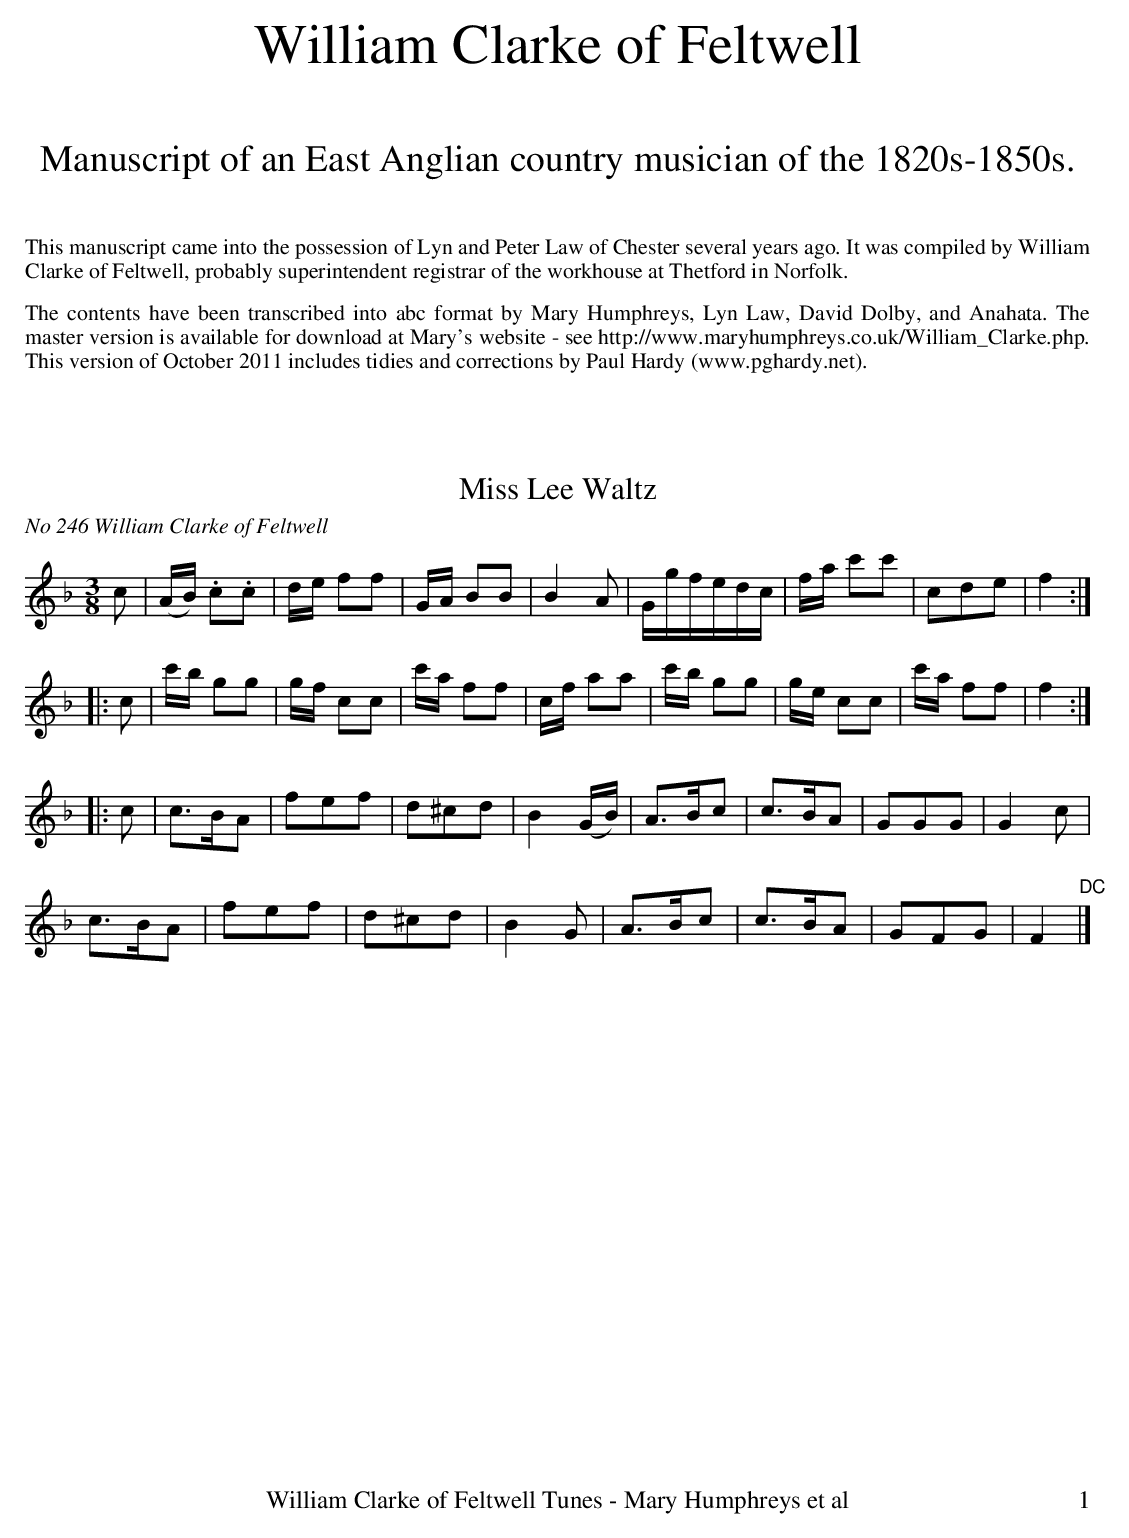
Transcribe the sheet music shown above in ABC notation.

X:1
T:Miss Lee Waltz
O:No 246 William Clarke of Feltwell
M:3/8
L:1/8
K:F
c|(A/B/) .c.c|d/e/ ff|G/A/ BB|B2A|G/g/f/e/d/c/|f/a/ c'c'|cde|f2:|
|:c|c'/b/ gg|g/f/ cc|c'/a/ ff|c/f/ aa|c'/b/ gg|g/e/ cc|c'/a/ ff|f2:|
|:c|c>BA|fef|d^cd|B2(G/B/)|A>Bc|c>BA|GGG|G2c|
c>BA|fef|d^cd|B2G|A>Bc|c>BA|GFG|F2"DC"|]
